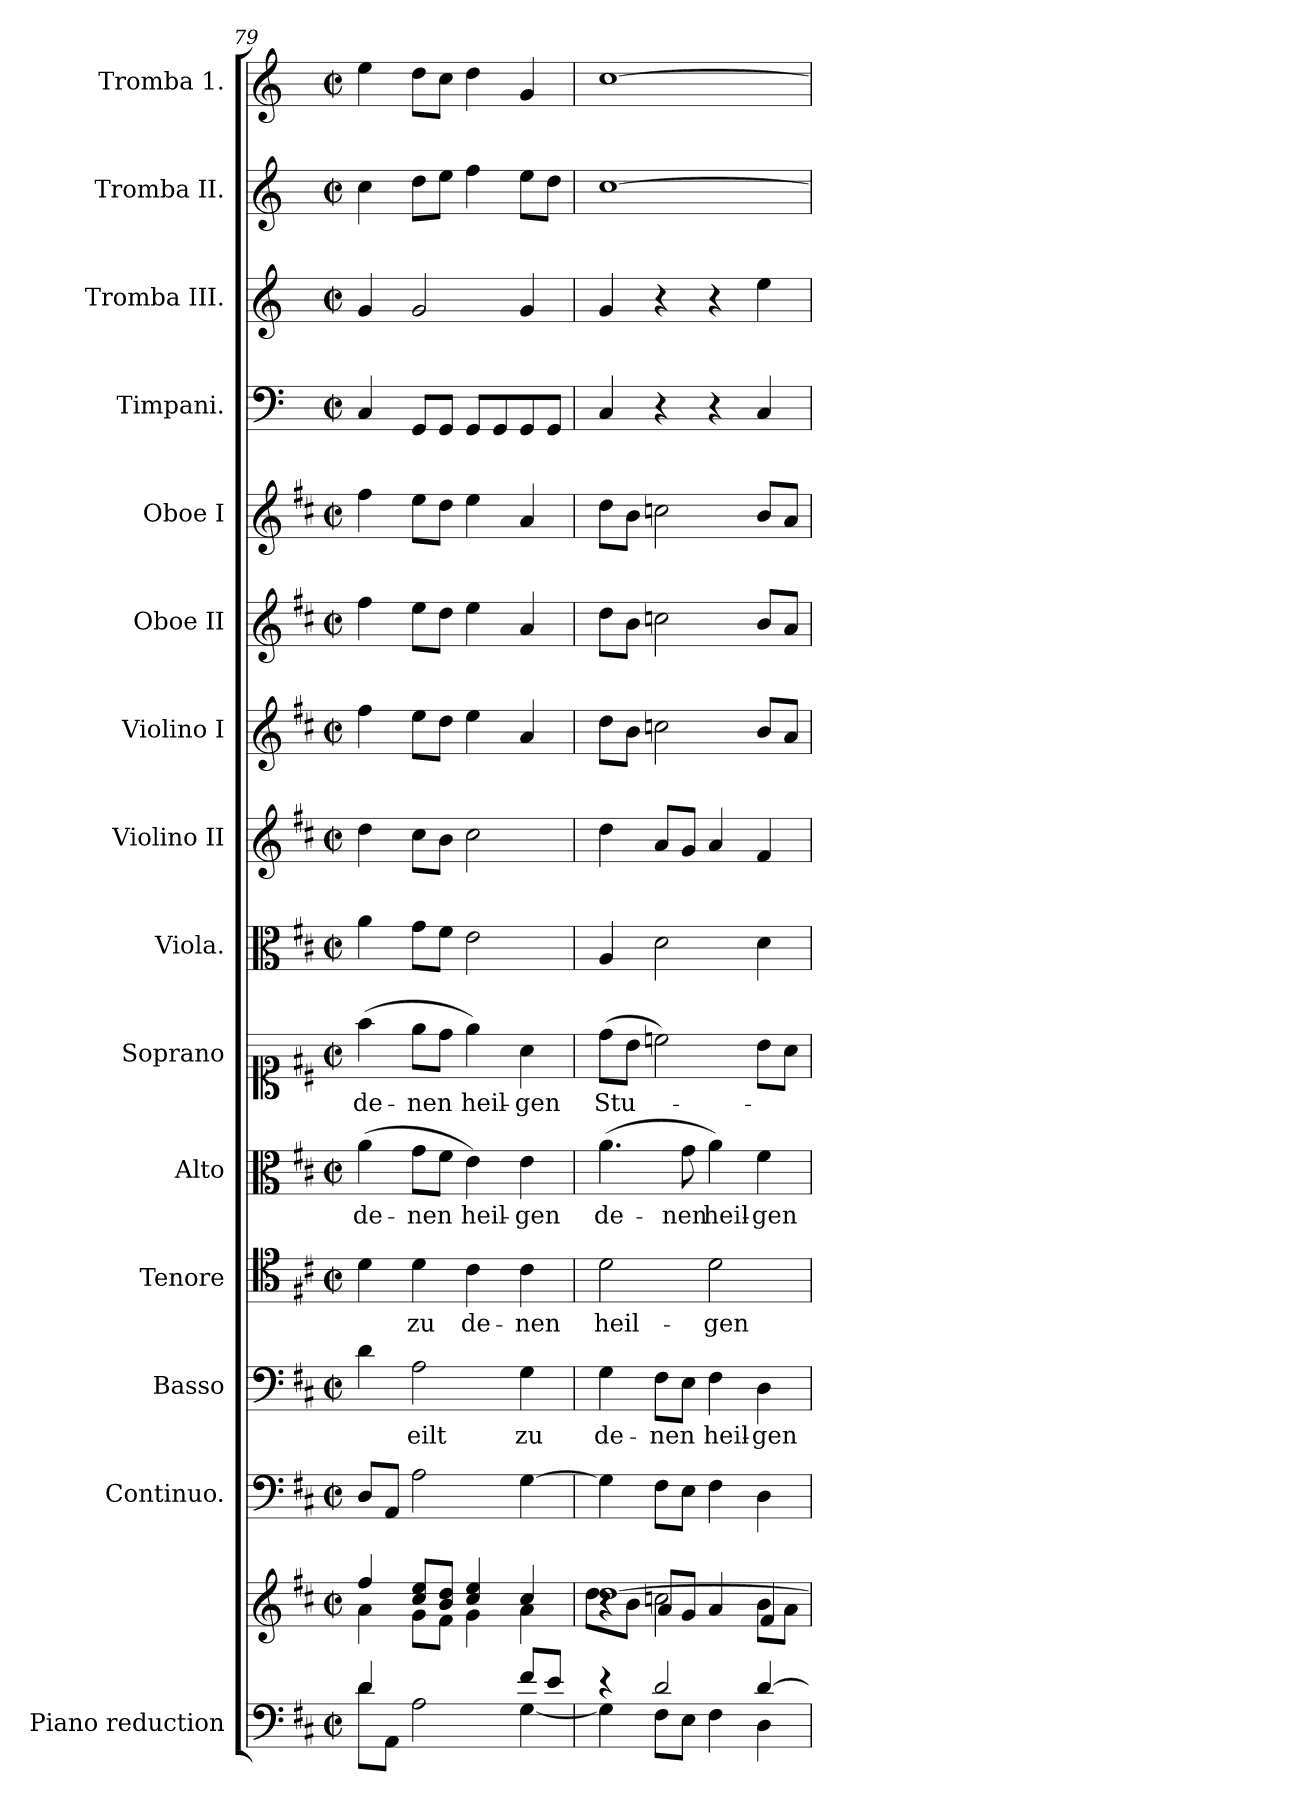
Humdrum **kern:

**kern	**kern	**kern	**kern	**text	**kern	**text	**kern	**text	**kern	**text	**kern	**kern	**kern	**kern	**kern	**kern	**kern	**kern	**kern
*part15	*part15	*part14	*part13	*part13	*part12	*part12	*part11	*part11	*part10	*part10	*part9	*part8	*part7	*part6	*part5	*part4	*part3	*part2	*part1
*staff16	*staff15	*staff14	*staff13	*staff13	*staff12	*staff12	*staff11	*staff11	*staff10	*staff10	*staff9	*staff8	*staff7	*staff6	*staff5	*staff4	*staff3	*staff2	*staff1
*I"Piano reduction	*	*I"Continuo.	*I"Basso	*	*I"Tenore	*	*I"Alto	*	*I"Soprano	*	*I"Viola.	*I"Violino II	*I"Violino I	*I"Oboe II	*I"Oboe I	*I"Timpani.	*I"Tromba III.	*I"Tromba II.	*I"Tromba 1.
*I'Pno	*	*	*	*	*	*	*	*	*	*	*I'Vla	*	*I'Vln	*I'Ob	*I'Ob	*I'Timp	*	*	*
*clefF4	*clefG2	*clefF4	*clefF4	*	*clefC4	*	*clefC3	*	*clefC1	*	*clefC3	*clefG2	*clefG2	*clefG2	*clefG2	*clefF4	*clefG2	*clefG2	*clefG2
*	*	*	*	*	*	*	*	*	*	*	*	*	*	*	*	*ITrd-1c-2	*ITrd-1c-2	*ITrd-1c-2	*ITrd-1c-2
*k[f#c#]	*k[f#c#]	*k[f#c#]	*k[f#c#]	*	*k[f#c#]	*	*k[f#c#]	*	*k[f#c#]	*	*k[f#c#]	*k[f#c#]	*k[f#c#]	*k[f#c#]	*k[f#c#]	*k[f#c#]	*k[f#c#]	*k[f#c#]	*k[f#c#]
*M2/2	*M2/2	*M2/2	*M2/2	*	*M2/2	*	*M2/2	*	*M2/2	*	*M2/2	*M2/2	*M2/2	*M2/2	*M2/2	*M2/2	*M2/2	*M2/2	*M2/2
*met(c|)	*met(c|)	*met(c|)	*met(c|)	*	*met(c|)	*	*met(c|)	*	*met(c|)	*	*met(c|)	*met(c|)	*met(c|)	*met(c|)	*met(c|)	*met(c|)	*met(c|)	*met(c|)	*met(c|)
=79	=79	=79	=79	=79	=79	=79	=79	=79	=79	=79	=79	=79	=79	=79	=79	=79	=79	=79	=79
*^	*^	*	*	*	*	*	*	*	*	*	*	*	*	*	*	*	*	*	*
!	!	!	!	!	!	!	!	!	!	!LO:LY:b	!	!LO:LY:b	!	!	!	!	!	!	!	!	!
4d/	8d\L	4ff#/	4a\	8D/L	4d\	.	4d\	.	(4a\	de-	(4ff#\	de-	4a\	4dd\	4ff#\	4ff#\	4ff#\	4D/	4a/	4dd\	4ff#\
.	8AA\J	.	.	8AA/J	.	.	.	.	.	.	.	.	.	.	.	.	.	.	.	.	.
!	!	!	!	!	!	!LO:LY:b	!	!LO:LY:b	!	!LO:LY:b	!	!LO:LY:b	!	!	!	!	!	!	!	!	!
2ryy	2A\	8cc#/ 8ee/L	8g\L	2A\	2A\	eilt	4d\	zu	8g\L	-nen	8ee\L	-nen	8g\L	8cc#\L	8ee\L	8ee\L	8ee\L	8AA/L	2a/	8ee\L	8ee\L
.	.	8b/ 8dd/J	8f#\J	.	.	.	.	.	8f#\J	.	8dd\J	.	8f#\J	8b\J	8dd\J	8dd\J	8dd\J	8AA/J	.	8ff#\J	8dd\J
!	!	!	!	!	!	!	!	!LO:LY:b	!	!LO:LY:b	!	!LO:LY:b	!	!	!	!	!	!	!	!	!
.	.	4cc#/ 4ee/	4g\	.	.	.	4c#\	de-	4e\)	heil-	4ee\)	heil-	2e\	2cc#\	4ee\	4ee\	4ee\	8AA/L	.	4gg\	4ee\
.	.	.	.	.	.	.	.	.	.	.	.	.	.	.	.	.	.	8AA/	.	.	.
!	!	!	!	!	!	!LO:LY:b	!	!LO:LY:b	!	!LO:LY:b	!	!LO:LY:b	!	!	!	!	!	!	!	!	!
8f#/L	[4G\	4cc#/	4a\	[4G\	4G\	zu	4c#\	-nen	4e\	-gen	4a\	-gen	.	.	4a/	4a/	4a/	8AA/	4a/	8ff#\L	4a/
8e/J	.	.	.	.	.	.	.	.	.	.	.	.	.	.	.	.	.	8AA/J	.	8ee\J	.
=80	=80	=80	=80	=80	=80	=80	=80	=80	=80	=80	=80	=80	=80	=80	=80	=80	=80	=80	=80	=80	=80
*	*	*	*^	*	*	*	*	*	*	*	*	*	*	*	*	*	*	*	*	*	*
!	!	!	!	!	!	!	!LO:LY:b	!	!LO:LY:b	!	!LO:LY:b	!	!LO:LY:b	!	!	!	!	!	!	!	!	!
4r	4G\]	[1dd	8dd\L	4r	4G\]	4G\	de-	2d\	heil-	(4.a\	de-	(8dd\L	Stu-	4A/	4dd\	8dd\L	8dd\L	8dd\L	4D/	4a/	[1dd	[1dd
.	.	.	8b\J	.	.	.	.	.	.	.	.	8b\J	.	.	.	8b\J	8b\J	8b\J	.	.	.	.
!	!	!	!	!	!	!	!LO:LY:b	!	!	!	!	!	!	!	!	!	!	!	!	!	!	!
2d/	8F#\L	.	2ccn\	8a/L	8F#\L	8F#\L	-nen	.	.	.	.	2ccn\)	.	2d\	8a/L	2ccn\	2ccn\	2ccn\	4r	4r	.	.
!	!	!	!	!	!	!	!	!	!	!	!LO:LY:b	!	!	!	!	!	!	!	!	!	!	!
.	8E\J	.	.	8g/J	8E\J	8E\J	.	.	.	8g\	-nen	.	.	.	8g/J	.	.	.	.	.	.	.
!	!	!	!	!	!	!	!LO:LY:b	!	!LO:LY:b	!	!LO:LY:b	!	!	!	!	!	!	!	!	!	!	!
.	4F#\	.	.	4a/	4F#\	4F#\	heil-	2d\	-gen	4a\)	heil-	.	.	.	4a/	.	.	.	4r	4r	.	.
!	!	!	!	!	!	!	!LO:LY:b	!	!	!	!LO:LY:b	!	!	!	!	!	!	!	!	!	!	!
[4d/	4D\	.	8b\L	4f#/	4D\	4D\	-gen	.	.	4f#\	-gen	8b\L	.	4d\	4f#/	8b/L	8b/L	8b/L	4D/	4ff#\	.	.
.	.	.	8a\J	.	.	.	.	.	.	.	.	8a\J	.	.	.	8a/J	8a/J	8a/J	.	.	.	.
*v	*v	*	*	*	*	*	*	*	*	*	*	*	*	*	*	*	*	*	*	*	*	*
*	*v	*v	*v	*	*	*	*	*	*	*	*	*	*	*	*	*	*	*	*	*	*
=	=	=	=	=	=	=	=	=	=	=	=	=	=	=	=	=	=	=	=
*-	*-	*-	*-	*-	*-	*-	*-	*-	*-	*-	*-	*-	*-	*-	*-	*-	*-	*-	*-
